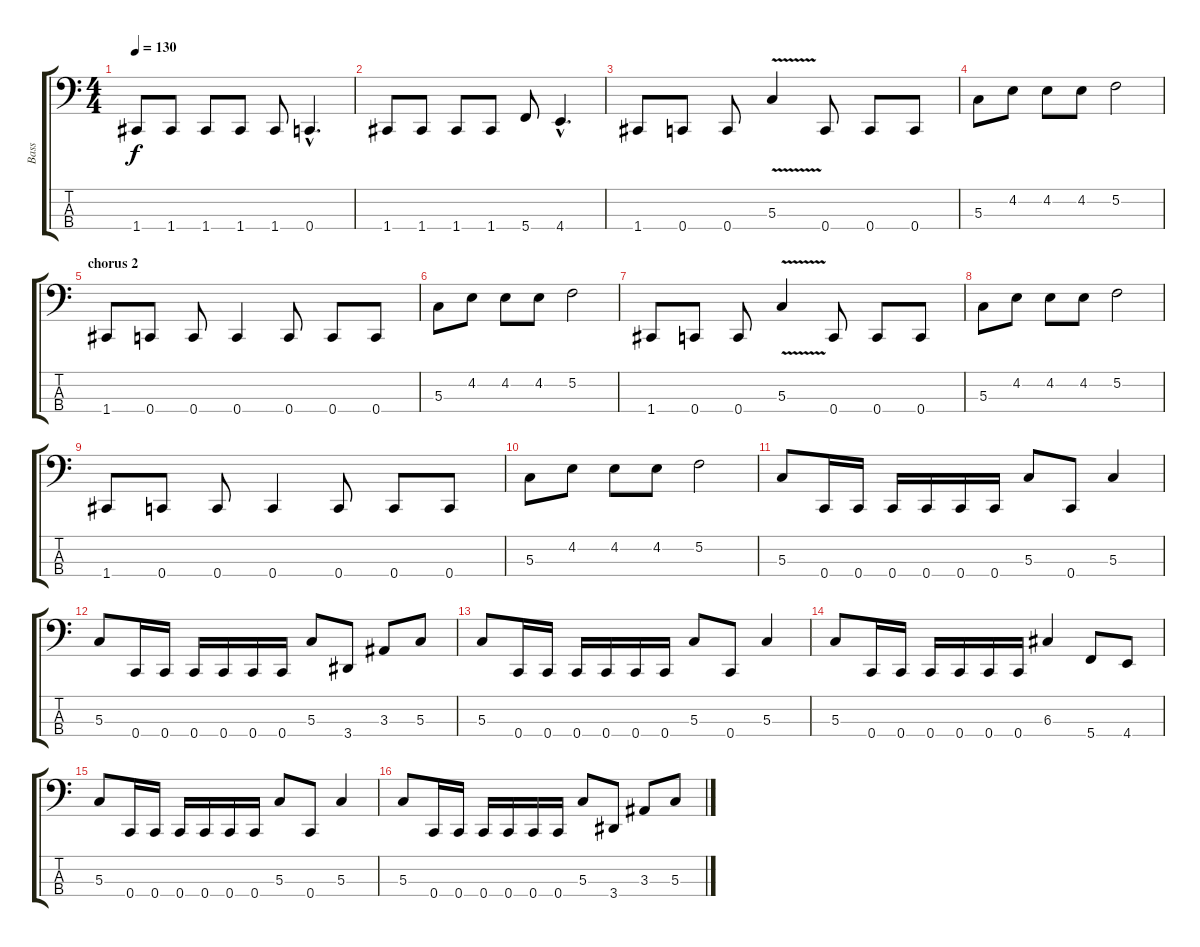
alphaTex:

\track ("Bass" "Bass") {instrument electricbassfinger}
\staff {score tabs}
\tuning (F2 C2 G1 C1) {hide}
\ts (4 4)
\tempo 130
\clef f4
\ks c
1.4.8{dy f} 1.4.8 1.4.8 1.4.8 1.4.8 0.4{hac}.4{d} |
1.4.8 1.4.8 1.4.8 1.4.8 5.4.8 4.4{hac}.4{d} |
1.4.8 0.4.8 0.4.8 5.3{v}.4 0.4.8 0.4.8 0.4.8 |
5.3.8 4.2.8 4.2.8 4.2.8 5.2.2 |
\section ("" "chorus 2")
1.4.8 0.4.8 0.4.8 0.4.4 0.4.8 0.4.8 0.4.8 |
5.3.8 4.2.8 4.2.8 4.2.8 5.2.2 |
1.4.8 0.4.8 0.4.8 5.3{v}.4 0.4.8 0.4.8 0.4.8 |
5.3.8 4.2.8 4.2.8 4.2.8 5.2.2 |
1.4.8 0.4.8 0.4.8 0.4.4 0.4.8 0.4.8 0.4.8 |
5.3.8 4.2.8 4.2.8 4.2.8 5.2.2 |
5.3.8 0.4.16 0.4.16 0.4.16 0.4.16 0.4.16 0.4.16 5.3.8 0.4.8 5.3.4 |
5.3.8 0.4.16 0.4.16 0.4.16 0.4.16 0.4.16 0.4.16 5.3.8 3.4.8 3.3.8 5.3.8 |
5.3.8 0.4.16 0.4.16 0.4.16 0.4.16 0.4.16 0.4.16 5.3.8 0.4.8 5.3.4 |
5.3.8 0.4.16 0.4.16 0.4.16 0.4.16 0.4.16 0.4.16 6.3.4 5.4.8 4.4.8 |
5.3.8 0.4.16 0.4.16 0.4.16 0.4.16 0.4.16 0.4.16 5.3.8 0.4.8 5.3.4 |
5.3.8 0.4.16 0.4.16 0.4.16 0.4.16 0.4.16 0.4.16 5.3.8 3.4.8 3.3.8 5.3.8
